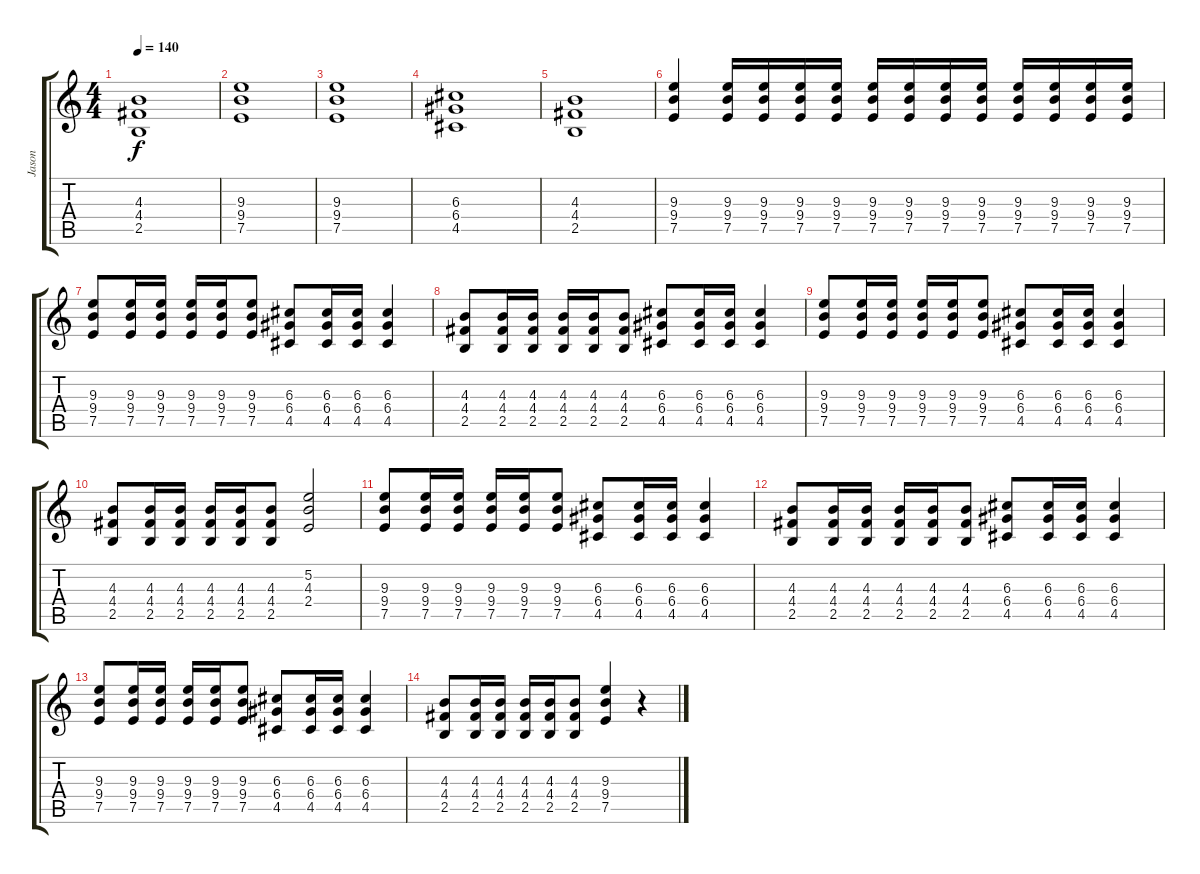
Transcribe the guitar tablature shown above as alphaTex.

\track ("Jason" "Jason") {instrument distortionguitar}
\staff {score tabs}
\tuning (E4 B3 G3 D3 A2 E2) {hide}
\ts (4 4)
\tempo 140
\clef g2
\ks c
(4.3 4.4 2.5).1{dy f} |
(9.3 9.4 7.5).1 |
(9.3 9.4 7.5).1 |
(6.3 6.4 4.5).1 |
(4.3 4.4 2.5).1 |
(9.3 9.4 7.5).4 (9.3 9.4 7.5).16 (9.3 9.4 7.5).16 (9.3 9.4 7.5).16 (9.3 9.4 7.5).16 (9.3 9.4 7.5).16 (9.3 9.4 7.5).16 (9.3 9.4 7.5).16 (9.3 9.4 7.5).16 (9.3 9.4 7.5).16 (9.3 9.4 7.5).16 (9.3 9.4 7.5).16 (9.3 9.4 7.5).16 |
(9.3 9.4 7.5).8 (9.3 9.4 7.5).16 (9.3 9.4 7.5).16 (9.3 9.4 7.5).16 (9.3 9.4 7.5).16 (9.3 9.4 7.5).8 (6.3 6.4 4.5).8 (6.3 6.4 4.5).16 (6.3 6.4 4.5).16 (6.3 6.4 4.5).4 |
(4.3 4.4 2.5).8 (4.3 4.4 2.5).16 (4.3 4.4 2.5).16 (4.3 4.4 2.5).16 (4.3 4.4 2.5).16 (4.3 4.4 2.5).8 (6.3 6.4 4.5).8 (6.3 6.4 4.5).16 (6.3 6.4 4.5).16 (6.3 6.4 4.5).4 |
(9.3 9.4 7.5).8 (9.3 9.4 7.5).16 (9.3 9.4 7.5).16 (9.3 9.4 7.5).16 (9.3 9.4 7.5).16 (9.3 9.4 7.5).8 (6.3 6.4 4.5).8 (6.3 6.4 4.5).16 (6.3 6.4 4.5).16 (6.3 6.4 4.5).4 |
(4.3 4.4 2.5).8 (4.3 4.4 2.5).16 (4.3 4.4 2.5).16 (4.3 4.4 2.5).16 (4.3 4.4 2.5).16 (4.3 4.4 2.5).8 (5.2 4.3 2.4).2 |
(9.3 9.4 7.5).8 (9.3 9.4 7.5).16 (9.3 9.4 7.5).16 (9.3 9.4 7.5).16 (9.3 9.4 7.5).16 (9.3 9.4 7.5).8 (6.3 6.4 4.5).8 (6.3 6.4 4.5).16 (6.3 6.4 4.5).16 (6.3 6.4 4.5).4 |
(4.3 4.4 2.5).8 (4.3 4.4 2.5).16 (4.3 4.4 2.5).16 (4.3 4.4 2.5).16 (4.3 4.4 2.5).16 (4.3 4.4 2.5).8 (6.3 6.4 4.5).8 (6.3 6.4 4.5).16 (6.3 6.4 4.5).16 (6.3 6.4 4.5).4 |
(9.3 9.4 7.5).8 (9.3 9.4 7.5).16 (9.3 9.4 7.5).16 (9.3 9.4 7.5).16 (9.3 9.4 7.5).16 (9.3 9.4 7.5).8 (6.3 6.4 4.5).8 (6.3 6.4 4.5).16 (6.3 6.4 4.5).16 (6.3 6.4 4.5).4 |
(4.3 4.4 2.5).8 (4.3 4.4 2.5).16 (4.3 4.4 2.5).16 (4.3 4.4 2.5).16 (4.3 4.4 2.5).16 (4.3 4.4 2.5).8 (9.3 9.4 7.5).4 r.4
